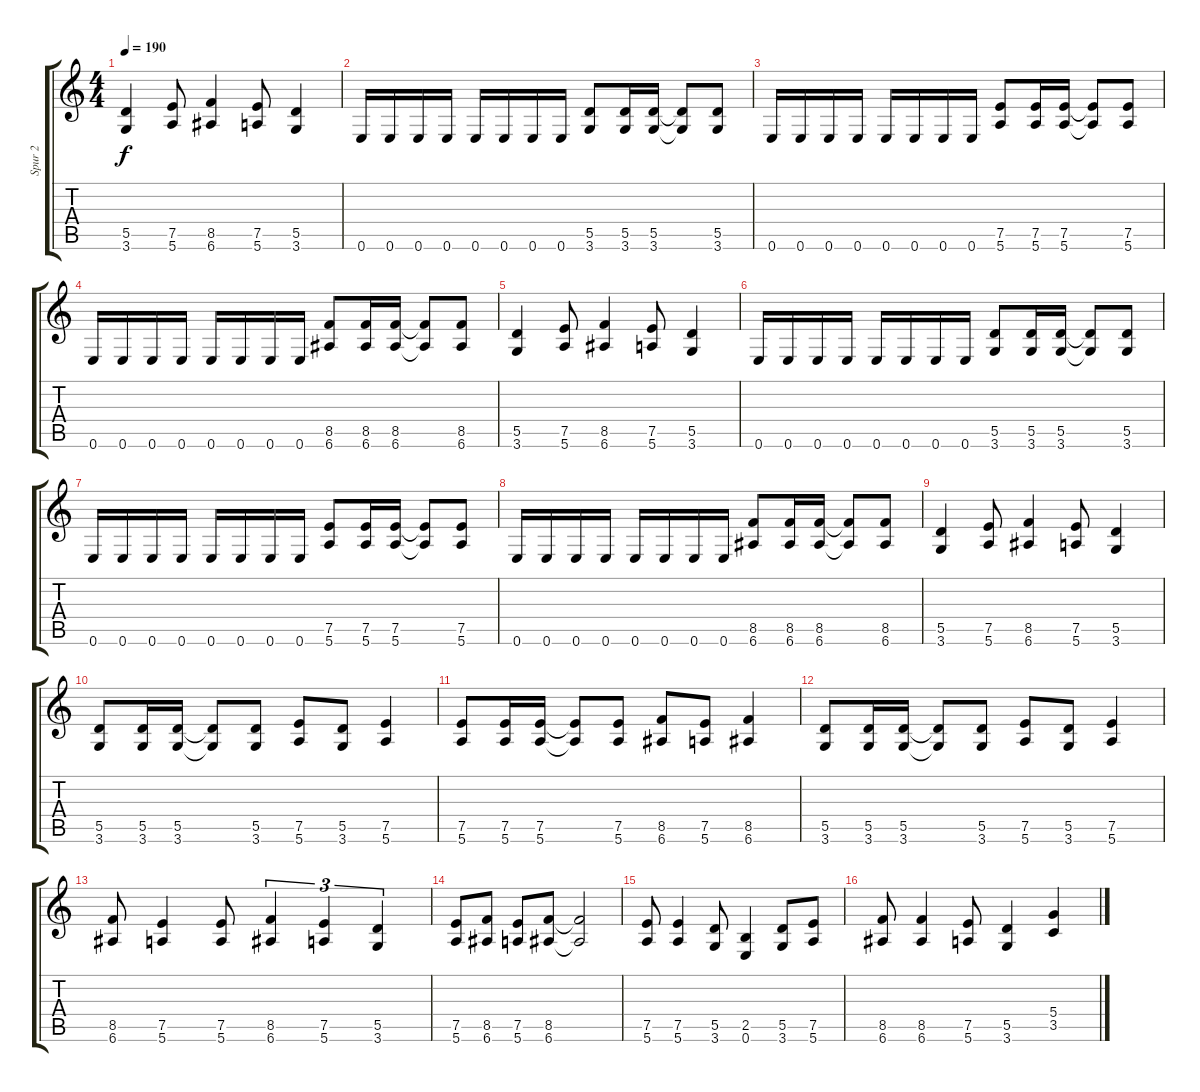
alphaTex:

\track ("Spur 2" "Spur 2") {instrument overdrivenguitar}
\staff {score tabs}
\tuning (E4 B3 G3 D3 A2 E2) {hide}
\ts (4 4)
\tempo 190
\clef g2
\ks c
(5.5 3.6).4{dy f} (7.5 5.6).8 (8.5 6.6).4 (7.5 5.6).8 (5.5 3.6).4 |
0.6.16 0.6.16 0.6.16 0.6.16 0.6.16 0.6.16 0.6.16 0.6.16 (5.5 3.6).8 (5.5 3.6).16 (5.5 3.6).16 (5.5{t} 3.6{t}).8 (5.5 3.6).8 |
0.6.16 0.6.16 0.6.16 0.6.16 0.6.16 0.6.16 0.6.16 0.6.16 (7.5 5.6).8 (7.5 5.6).16 (7.5 5.6).16 (7.5{t} 5.6{t}).8 (7.5 5.6).8 |
0.6.16 0.6.16 0.6.16 0.6.16 0.6.16 0.6.16 0.6.16 0.6.16 (8.5 6.6).8 (8.5 6.6).16 (8.5 6.6).16 (8.5{t} 6.6{t}).8 (8.5 6.6).8 |
(5.5 3.6).4 (7.5 5.6).8 (8.5 6.6).4 (7.5 5.6).8 (5.5 3.6).4 |
0.6.16 0.6.16 0.6.16 0.6.16 0.6.16 0.6.16 0.6.16 0.6.16 (5.5 3.6).8 (5.5 3.6).16 (5.5 3.6).16 (5.5{t} 3.6{t}).8 (5.5 3.6).8 |
0.6.16 0.6.16 0.6.16 0.6.16 0.6.16 0.6.16 0.6.16 0.6.16 (7.5 5.6).8 (7.5 5.6).16 (7.5 5.6).16 (7.5{t} 5.6{t}).8 (7.5 5.6).8 |
0.6.16 0.6.16 0.6.16 0.6.16 0.6.16 0.6.16 0.6.16 0.6.16 (8.5 6.6).8 (8.5 6.6).16 (8.5 6.6).16 (8.5{t} 6.6{t}).8 (8.5 6.6).8 |
(5.5 3.6).4 (7.5 5.6).8 (8.5 6.6).4 (7.5 5.6).8 (5.5 3.6).4 |
(5.5 3.6).8 (5.5 3.6).16 (5.5 3.6).16 (5.5{t} 3.6{t}).8 (5.5 3.6).8 (7.5 5.6).8 (5.5 3.6).8 (7.5 5.6).4 |
(7.5 5.6).8 (7.5 5.6).16 (7.5 5.6).16 (7.5{t} 5.6{t}).8 (7.5 5.6).8 (8.5 6.6).8 (7.5 5.6).8 (8.5 6.6).4 |
(5.5 3.6).8 (5.5 3.6).16 (5.5 3.6).16 (5.5{t} 3.6{t}).8 (5.5 3.6).8 (7.5 5.6).8 (5.5 3.6).8 (7.5 5.6).4 |
(8.5 6.6).8 (7.5 5.6).4 (7.5 5.6).8 (8.5 6.6).4{tu (3 2)} (7.5 5.6).4{tu (3 2)} (5.5 3.6).4{tu (3 2)} |
(7.5 5.6).8 (8.5 6.6).8 (7.5 5.6).8 (8.5 6.6).8 (8.5{t} 6.6{t}).2 |
(7.5 5.6).8 (7.5 5.6).4 (5.5 3.6).8 (2.5 0.6).4 (5.5 3.6).8 (7.5 5.6).8 |
(8.5 6.6).8 (8.5 6.6).4 (7.5 5.6).8 (5.5 3.6).4 (5.4 3.5).4
